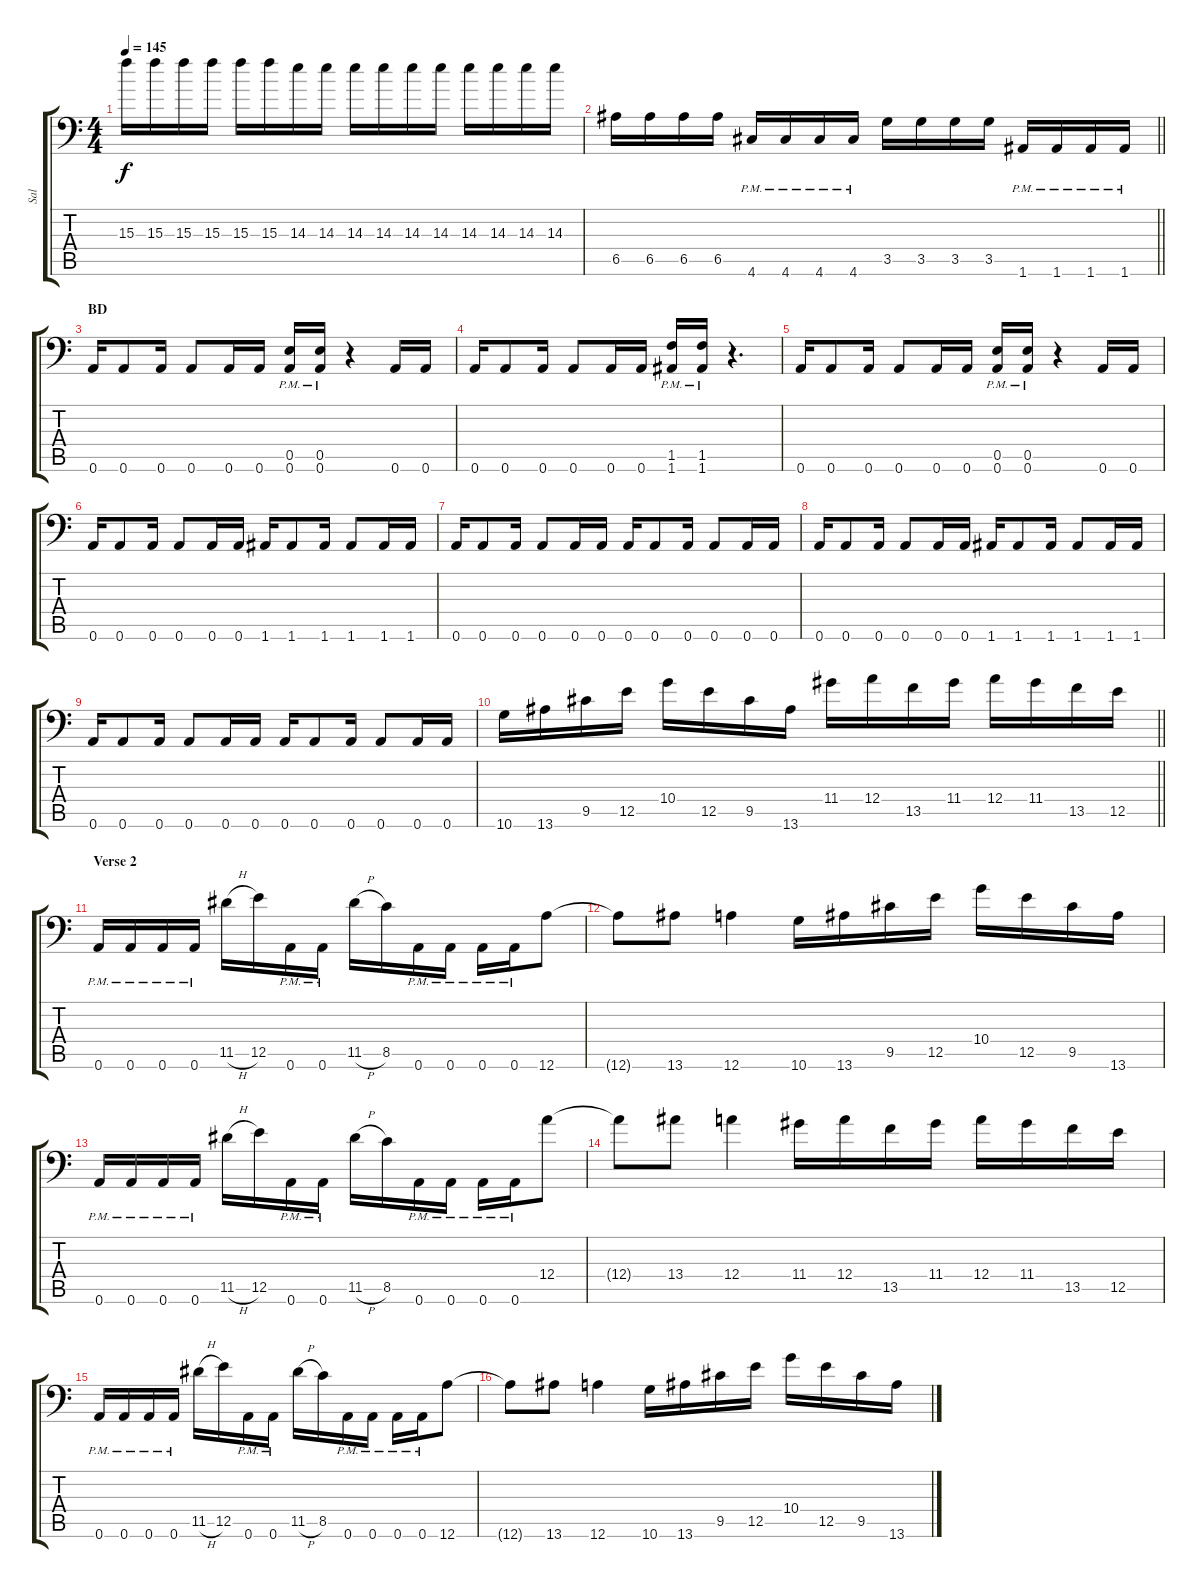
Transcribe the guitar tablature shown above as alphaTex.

\track ("Sal" "Sal") {instrument distortionguitar}
\staff {score tabs}
\tuning (B3 Gb3 D3 A2 E2 A1) {hide}
\ts (4 4)
\tempo 145
\clef f4
\ks c
15.3.16{dy f} 15.3.16 15.3.16 15.3.16 15.3.16 15.3.16 14.3.16 14.3.16 14.3.16 14.3.16 14.3.16 14.3.16 14.3.16 14.3.16 14.3.16 14.3.16 |
\barLineRight lightlight
6.5.16 6.5.16 6.5.16 6.5.16 4.6{pm}.16 4.6{pm}.16 4.6{pm}.16 4.6{pm}.16 3.5.16 3.5.16 3.5.16 3.5.16 1.6{pm}.16 1.6{pm}.16 1.6{pm}.16 1.6{pm}.16 |
\section ("" "BD")
0.6.16 0.6.8 0.6.16 0.6.8 0.6.16 0.6.16 (0.5{pm} 0.6{pm}).16 (0.5{pm} 0.6{pm}).16 r.4 0.6.16 0.6.16 |
0.6.16 0.6.8 0.6.16 0.6.8 0.6.16 0.6.16 (1.5{pm} 1.6{pm}).16 (1.5{pm} 1.6{pm}).16 r.4{d} |
0.6.16 0.6.8 0.6.16 0.6.8 0.6.16 0.6.16 (0.5{pm} 0.6{pm}).16 (0.5{pm} 0.6{pm}).16 r.4 0.6.16 0.6.16 |
0.6.16 0.6.8 0.6.16 0.6.8 0.6.16 0.6.16 1.6.16 1.6.8 1.6.16 1.6.8 1.6.16 1.6.16 |
0.6.16 0.6.8 0.6.16 0.6.8 0.6.16 0.6.16 0.6.16 0.6.8 0.6.16 0.6.8 0.6.16 0.6.16 |
0.6.16 0.6.8 0.6.16 0.6.8 0.6.16 0.6.16 1.6.16 1.6.8 1.6.16 1.6.8 1.6.16 1.6.16 |
0.6.16 0.6.8 0.6.16 0.6.8 0.6.16 0.6.16 0.6.16 0.6.8 0.6.16 0.6.8 0.6.16 0.6.16 |
\barLineRight lightlight
10.6.16 13.6.16 9.5.16 12.5.16 10.4.16 12.5.16 9.5.16 13.6.16 11.4.16 12.4.16 13.5.16 11.4.16 12.4.16 11.4.16 13.5.16 12.5.16 |
\section ("" "Verse 2")
0.6{pm}.16 0.6{pm}.16 0.6{pm}.16 0.6{pm}.16 11.5{h}.16 12.5.16 0.6{pm}.16 0.6{pm}.16 11.5{h}.16 8.5.16 0.6{pm}.16 0.6{pm}.16 0.6{pm}.16 0.6{pm}.16 12.6.8 |
12.6{t}.8 13.6.8 12.6.4 10.6.16 13.6.16 9.5.16 12.5.16 10.4.16 12.5.16 9.5.16 13.6.16 |
0.6{pm}.16 0.6{pm}.16 0.6{pm}.16 0.6{pm}.16 11.5{h}.16 12.5.16 0.6{pm}.16 0.6{pm}.16 11.5{h}.16 8.5.16 0.6{pm}.16 0.6{pm}.16 0.6{pm}.16 0.6{pm}.16 12.4.8 |
12.4{t}.8 13.4.8 12.4.4 11.4.16 12.4.16 13.5.16 11.4.16 12.4.16 11.4.16 13.5.16 12.5.16 |
0.6{pm}.16 0.6{pm}.16 0.6{pm}.16 0.6{pm}.16 11.5{h}.16 12.5.16 0.6{pm}.16 0.6{pm}.16 11.5{h}.16 8.5.16 0.6{pm}.16 0.6{pm}.16 0.6{pm}.16 0.6{pm}.16 12.6.8 |
12.6{t}.8 13.6.8 12.6.4 10.6.16 13.6.16 9.5.16 12.5.16 10.4.16 12.5.16 9.5.16 13.6.16
